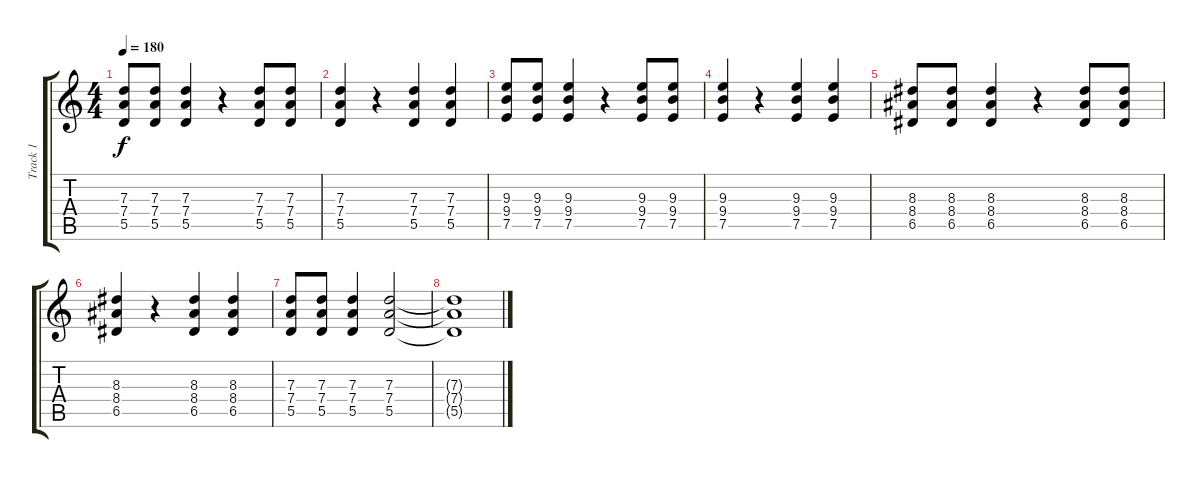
\track ("Track 1" "Track 1") {instrument overdrivenguitar}
\staff {score tabs}
\tuning (E4 B3 G3 D3 A2 E2) {hide}
\ts (4 4)
\tempo 180
\clef g2
\ks c
(7.3 7.4 5.5).8{dy f} (7.3 7.4 5.5).8 (7.3 7.4 5.5).4 r.4 (7.3 7.4 5.5).8 (7.3 7.4 5.5).8 |
(7.3 7.4 5.5).4 r.4 (7.3 7.4 5.5).4 (7.3 7.4 5.5).4 |
(9.3 9.4 7.5).8 (9.3 9.4 7.5).8 (9.3 9.4 7.5).4 r.4 (9.3 9.4 7.5).8 (9.3 9.4 7.5).8 |
(9.3 9.4 7.5).4 r.4 (9.3 9.4 7.5).4 (9.3 9.4 7.5).4 |
(8.3 8.4 6.5).8 (8.3 8.4 6.5).8 (8.3 8.4 6.5).4 r.4 (8.3 8.4 6.5).8 (8.3 8.4 6.5).8 |
(8.3 8.4 6.5).4 r.4 (8.3 8.4 6.5).4 (8.3 8.4 6.5).4 |
(7.3 7.4 5.5).8 (7.3 7.4 5.5).8 (7.3 7.4 5.5).4 (7.3 7.4 5.5).2 |
(7.3{t} 7.4{t} 5.5{t}).1
